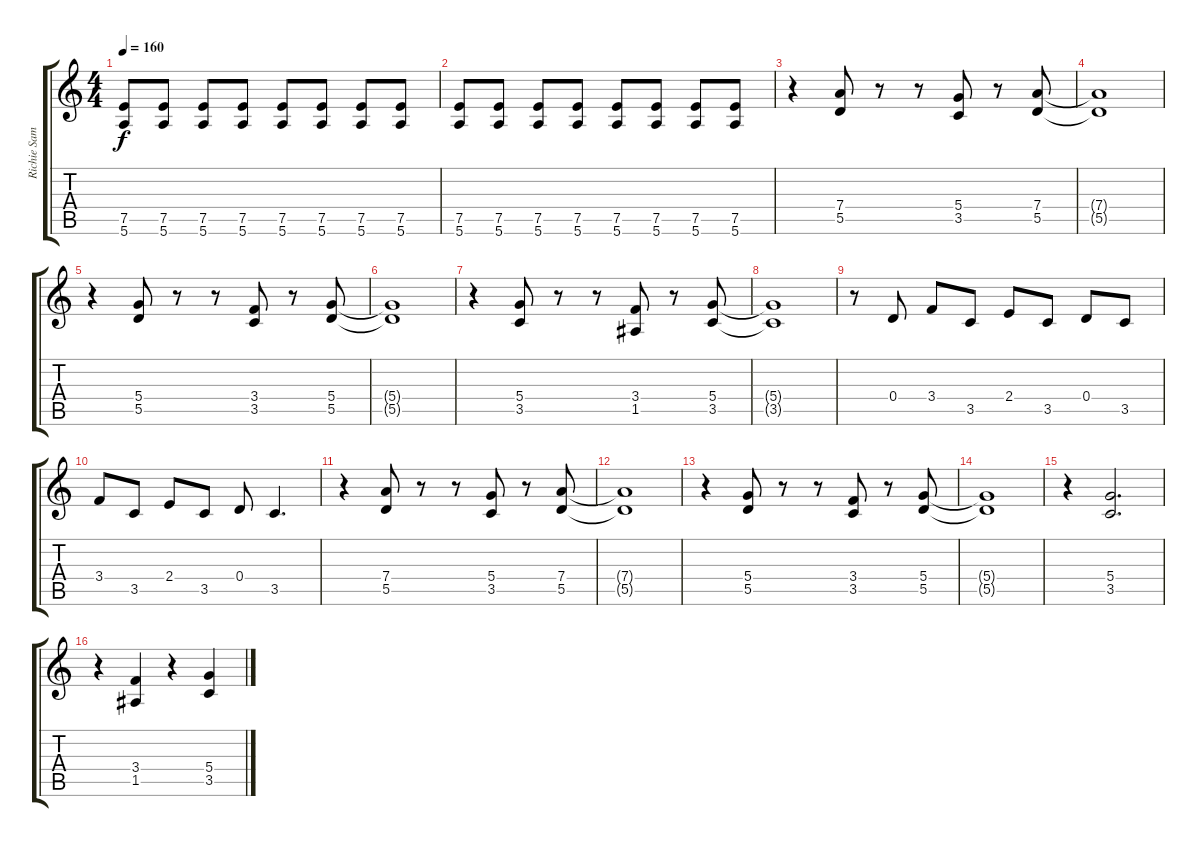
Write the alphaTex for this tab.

\track ("Richie Sambora Gtr.2" "Richie Sam") {instrument distortionguitar}
\staff {score tabs}
\tuning (E4 B3 G3 D3 A2 E2) {hide}
\ts (4 4)
\tempo 160
\clef g2
\ks c
(7.5 5.6).8{dy f} (7.5 5.6).8 (7.5 5.6).8 (7.5 5.6).8 (7.5 5.6).8 (7.5 5.6).8 (7.5 5.6).8 (7.5 5.6).8 |
(7.5 5.6).8 (7.5 5.6).8 (7.5 5.6).8 (7.5 5.6).8 (7.5 5.6).8 (7.5 5.6).8 (7.5 5.6).8 (7.5 5.6).8 |
r.4 (7.4 5.5).8 r.8 r.8 (5.4 3.5).8 r.8 (7.4 5.5).8 |
(7.4{t} 5.5{t}).1 |
r.4 (5.4 5.5).8 r.8 r.8 (3.4 3.5).8 r.8 (5.4 5.5).8 |
(5.4{t} 5.5{t}).1 |
r.4 (5.4 3.5).8 r.8 r.8 (3.4 1.5).8 r.8 (5.4 3.5).8 |
(5.4{t} 3.5{t}).1 |
r.8 0.4.8 3.4.8 3.5.8 2.4.8 3.5.8 0.4.8 3.5.8 |
3.4.8 3.5.8 2.4.8 3.5.8 0.4.8 3.5.4{d} |
r.4 (7.4 5.5).8 r.8 r.8 (5.4 3.5).8 r.8 (7.4 5.5).8 |
(7.4{t} 5.5{t}).1 |
r.4 (5.4 5.5).8 r.8 r.8 (3.4 3.5).8 r.8 (5.4 5.5).8 |
(5.4{t} 5.5{t}).1 |
r.4 (5.4 3.5).2{d} |
r.4 (3.4 1.5).4 r.4 (5.4 3.5).4
